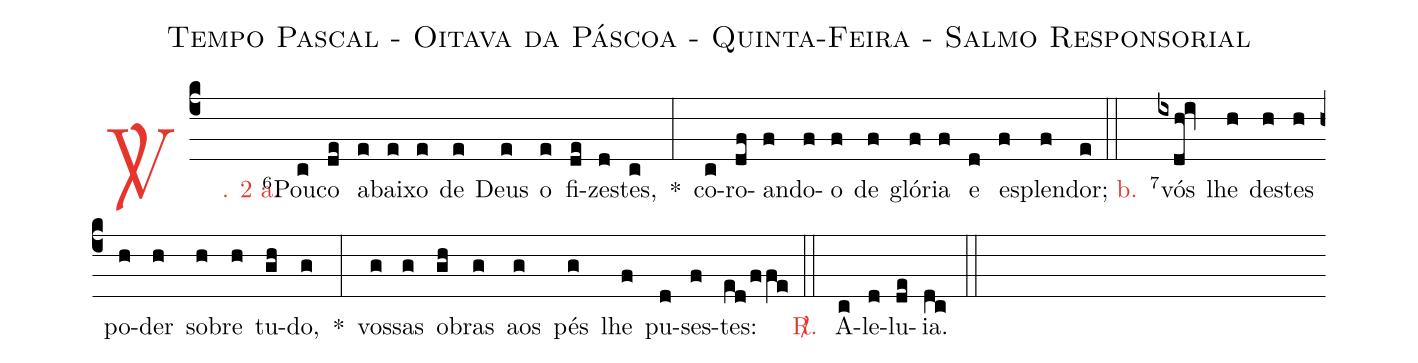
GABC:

name: Tempo Pascal - Oitava da Páscoa - Quinta-Feira - Salmo Responsorial;
%%
(c4)

<c><sp>V/</sp>. 2 a.</c>() <v>\VSup{6}</v>Pou(c)co(de) a(e)bai(e)xo(e) de(e) Deus(e) o(e) fi(de)zes(d)tes,(c) *(:)
co(c)ro(df)an(f)do-(f)o(f) de(f) gló(f)ria(f) e(d) es(f)plen(f)dor;(e)

(::)

<nlba><c>b.</c>() <v>\VSup{7}</v>vós</nlba>(ixdh!iv) lhe(h) des(h)tes(h) po(h)der(h) so(h)bre(h) tu(gh)do,(g) *(:)
vos(g)sas(g) o(gh)bras(g) aos(g) pés(g) lhe(f) pu(d)ses(f)tes:(ed/ffe)

(::)

<nlba><c><sp>R/</sp>.</c>() A</nlba>(c)le(d)lu(de)ia.(dc)

(::)
